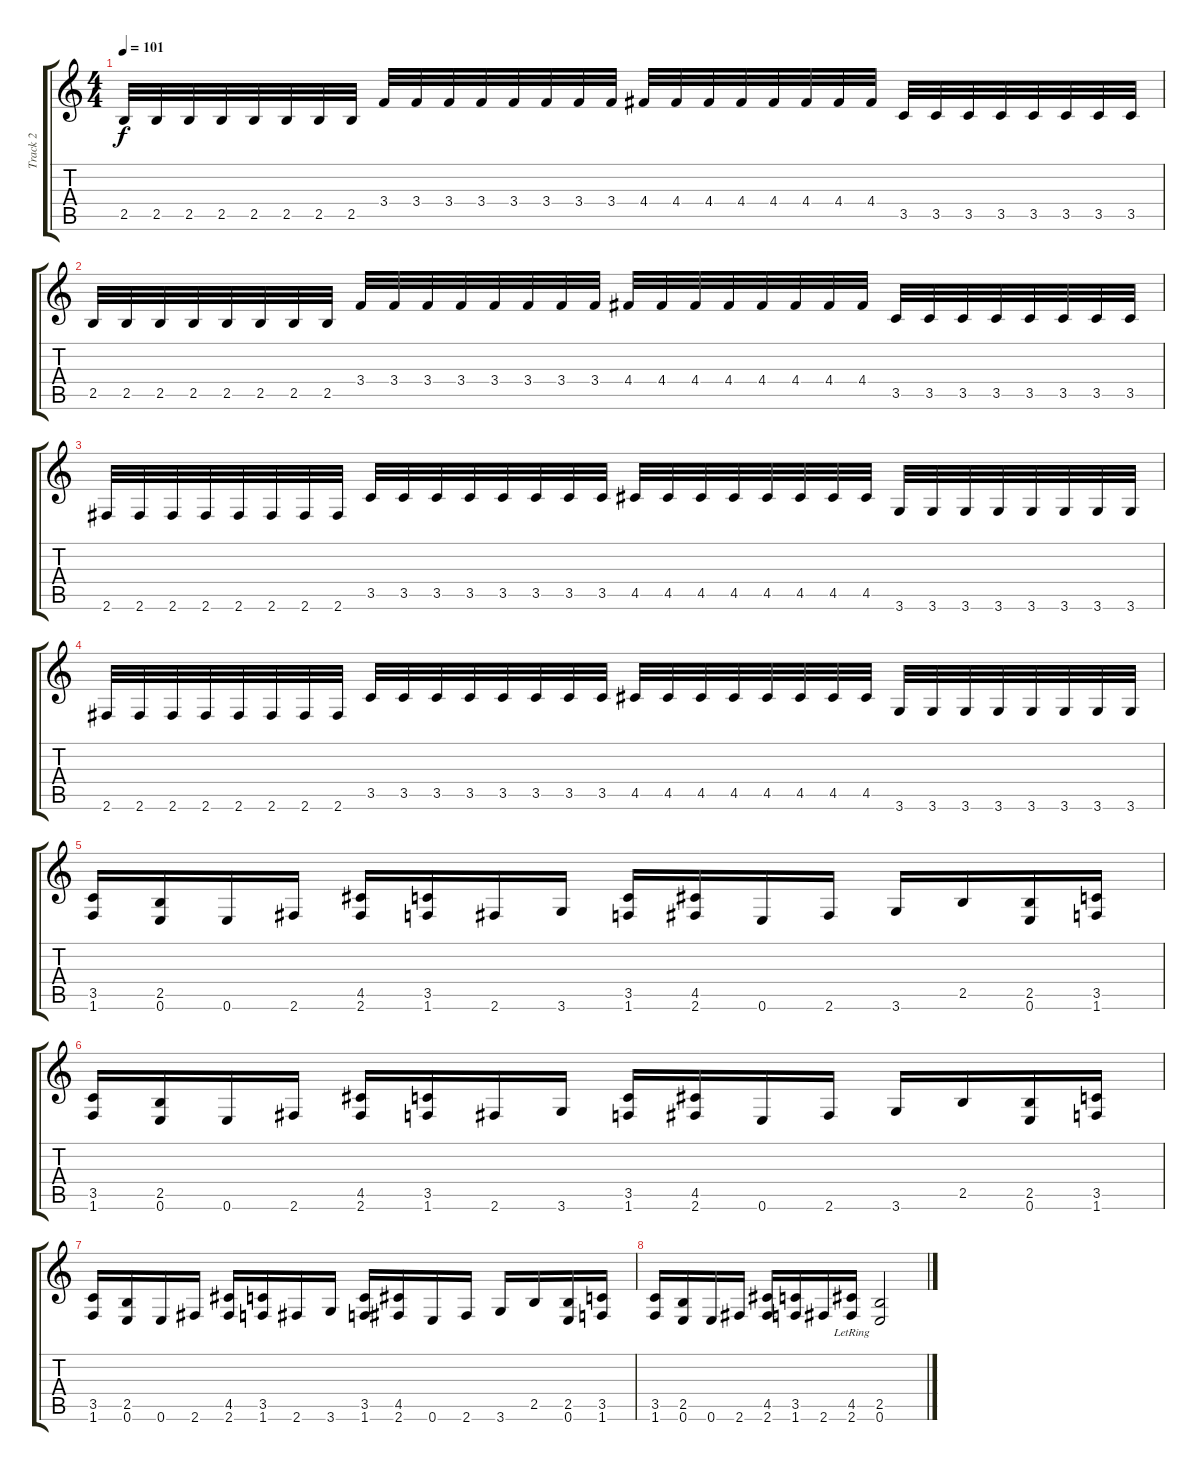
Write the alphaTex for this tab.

\track ("Track 2" "Track 2") {instrument distortionguitar}
\staff {score tabs}
\tuning (E4 B3 G3 D3 A2 E2) {hide}
\ts (4 4)
\tempo 101
\clef g2
\ks c
2.5.32{dy f} 2.5.32 2.5.32 2.5.32 2.5.32 2.5.32 2.5.32 2.5.32 3.4.32 3.4.32 3.4.32 3.4.32 3.4.32 3.4.32 3.4.32 3.4.32 4.4.32 4.4.32 4.4.32 4.4.32 4.4.32 4.4.32 4.4.32 4.4.32 3.5.32 3.5.32 3.5.32 3.5.32 3.5.32 3.5.32 3.5.32 3.5.32 |
2.5.32 2.5.32 2.5.32 2.5.32 2.5.32 2.5.32 2.5.32 2.5.32 3.4.32 3.4.32 3.4.32 3.4.32 3.4.32 3.4.32 3.4.32 3.4.32 4.4.32 4.4.32 4.4.32 4.4.32 4.4.32 4.4.32 4.4.32 4.4.32 3.5.32 3.5.32 3.5.32 3.5.32 3.5.32 3.5.32 3.5.32 3.5.32 |
2.6.32 2.6.32 2.6.32 2.6.32 2.6.32 2.6.32 2.6.32 2.6.32 3.5.32 3.5.32 3.5.32 3.5.32 3.5.32 3.5.32 3.5.32 3.5.32 4.5.32 4.5.32 4.5.32 4.5.32 4.5.32 4.5.32 4.5.32 4.5.32 3.6.32 3.6.32 3.6.32 3.6.32 3.6.32 3.6.32 3.6.32 3.6.32 |
2.6.32 2.6.32 2.6.32 2.6.32 2.6.32 2.6.32 2.6.32 2.6.32 3.5.32 3.5.32 3.5.32 3.5.32 3.5.32 3.5.32 3.5.32 3.5.32 4.5.32 4.5.32 4.5.32 4.5.32 4.5.32 4.5.32 4.5.32 4.5.32 3.6.32 3.6.32 3.6.32 3.6.32 3.6.32 3.6.32 3.6.32 3.6.32 |
(3.5 1.6).16 (2.5 0.6).16 0.6.16 2.6.16 (4.5 2.6).16 (3.5 1.6).16 2.6.16 3.6.16 (3.5 1.6).16 (4.5 2.6).16 0.6.16 2.6.16 3.6.16 2.5.16 (2.5 0.6).16 (3.5 1.6).16 |
(3.5 1.6).16 (2.5 0.6).16 0.6.16 2.6.16 (4.5 2.6).16 (3.5 1.6).16 2.6.16 3.6.16 (3.5 1.6).16 (4.5 2.6).16 0.6.16 2.6.16 3.6.16 2.5.16 (2.5 0.6).16 (3.5 1.6).16 |
(3.5 1.6).16 (2.5 0.6).16 0.6.16 2.6.16 (4.5 2.6).16 (3.5 1.6).16 2.6.16 3.6.16 (3.5 1.6).16 (4.5 2.6).16 0.6.16 2.6.16 3.6.16 2.5.16 (2.5 0.6).16 (3.5 1.6).16 |
(3.5 1.6).16 (2.5 0.6).16 0.6.16 2.6.16 (4.5 2.6).16 (3.5 1.6).16 2.6.16 (4.5{lr} 2.6).16 (2.5 0.6).2
